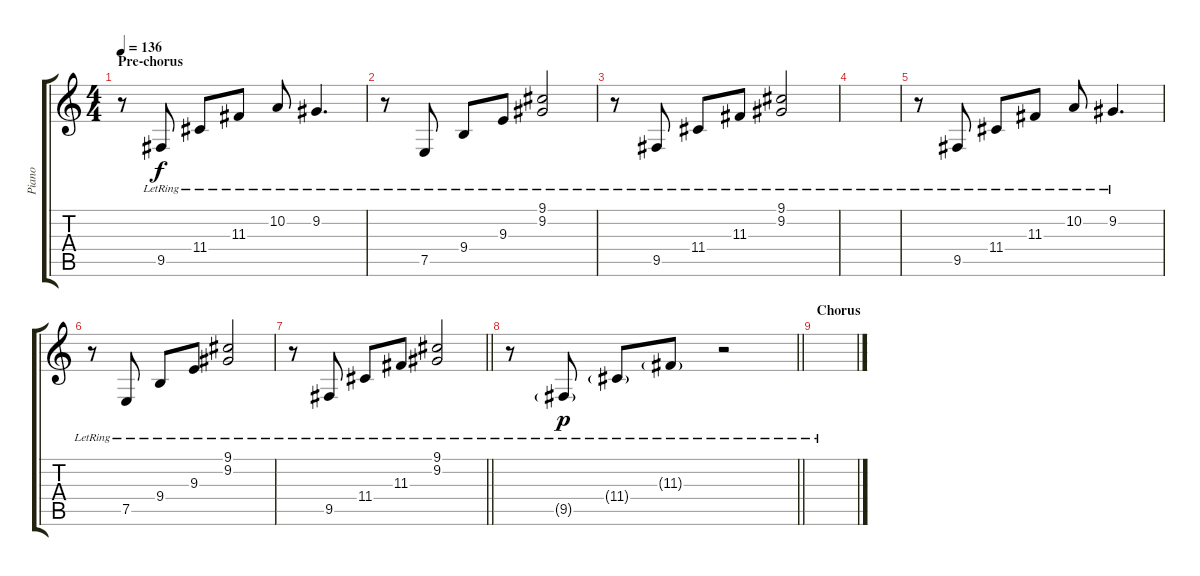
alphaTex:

\track ("Piano" "Piano") {instrument acousticgrandpiano}
\staff {score tabs}
\tuning (E4 B3 G3 D3 A2 E2) {hide}
\ts (4 4)
\section ("" "Pre-chorus")
\tempo 136
\clef g2
\ks c
r.8{dy f} 9.5{lr}.8 11.4{lr}.8 11.3{lr}.8 10.2{lr}.8 9.2{lr}.4{d} |
r.8 7.5{lr}.8 9.4{lr}.8 9.3{lr}.8 (9.1{lr} 9.2{lr}).2 |
r.8 9.5{lr}.8 11.4{lr}.8 11.3{lr}.8 (9.1{lr} 9.2{lr}).2 |
|
r.8 9.5{lr}.8 11.4{lr}.8 11.3{lr}.8 10.2{lr}.8 9.2{lr}.4{d} |
r.8 7.5{lr}.8 9.4{lr}.8 9.3{lr}.8 (9.1{lr} 9.2{lr}).2 |
\barLineRight lightlight
r.8 9.5{lr}.8 11.4{lr}.8 11.3{lr}.8 (9.1{lr} 9.2{lr}).2 |
\barLineRight lightlight
r.8 9.5{g lr}.8{dy p} 11.4{g lr}.8 11.3{g lr}.8 r.2 |
\section ("" "Chorus")
